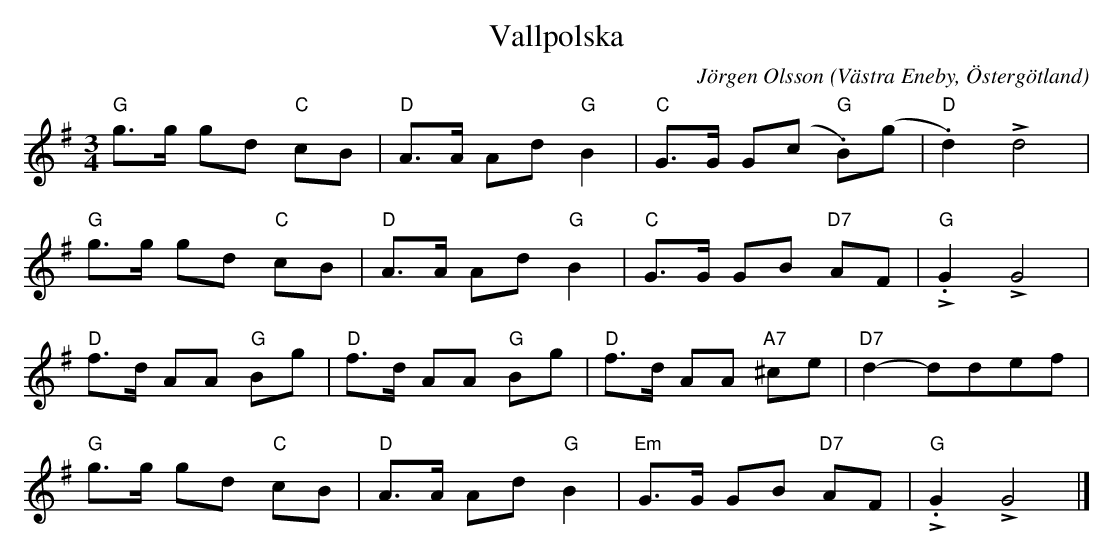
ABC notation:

X:1
T:Vallpolska
C:Jörgen Olsson
O:Västra Eneby, Östergötland
M:3/4
L:1/8
K:G
V:1
"G"g>g gd "C" cB| "D"A>A Ad "G"B2| "C"G>G G(c "G" .B)(g|"D".d2) Ld4|
"G"g>g gd "C" cB| "D"A>A Ad "G"B2| "C"G>G GB "D7" AF|"G"L.G2 LG4|
"D"f>d AA "G" Bg| "D"f>d AA "G" Bg| "D"f>d AA "A7" ^ce|"D7"d2- ddef|
"G"g>g gd "C" cB| "D"A>A Ad "G"B2| "Em"G>G GB "D7" AF|"G"L.G2 LG4|]
